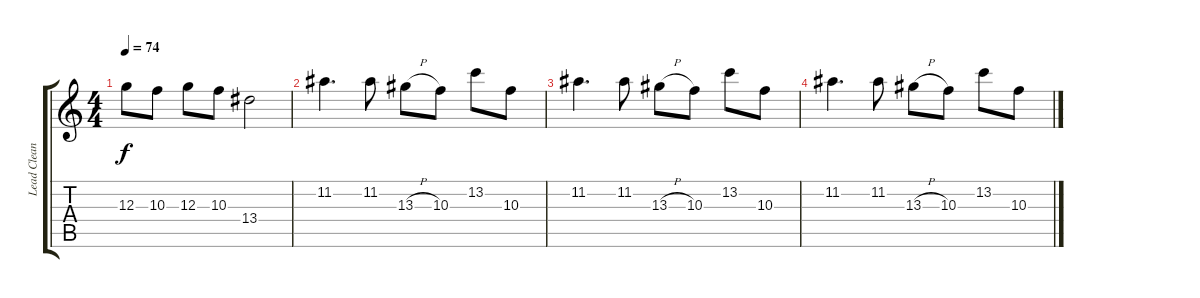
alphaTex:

\track ("Lead Clean" "Lead Clean") {instrument electricguitarjazz}
\staff {score tabs}
\tuning (E4 B3 G3 D3 A2 D2) {hide}
\ts (4 4)
\tempo 74
\clef g2
\ks c
12.3.8{dy f} 10.3.8 12.3.8 10.3.8 13.4.2 |
11.2.4{d} 11.2.8 13.3{h}.8 10.3.8 13.2.8 10.3.8 |
11.2.4{d} 11.2.8 13.3{h}.8 10.3.8 13.2.8 10.3.8 |
11.2.4{d} 11.2.8 13.3{h}.8 10.3.8 13.2.8 10.3.8
